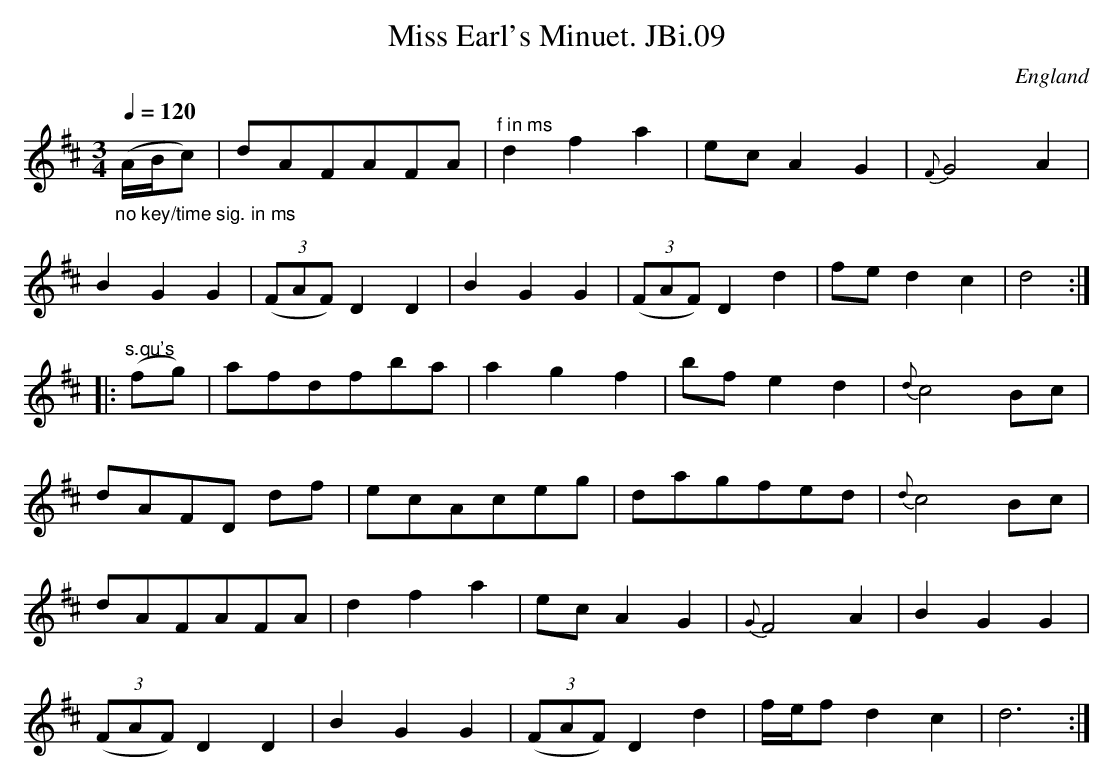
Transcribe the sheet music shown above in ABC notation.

X:1
T:Miss Earl's Minuet. JBi.09
L:1/8
M:3/4
O:England
Q:1/4=120
K:D
"_no key/time sig. in ms"
(A/B/c)|dAFAFA|"^f in ms"d2f2a2|ecA2G2|{F}G4A2|!
B2G2G2|((3FAF) D2D2|B2G2G2|((3FAF)  D2d2|fed2c2|d4:|!
|:"^s.qu's"(fg)|afdfba|a2g2f2|bfe2d2|{d}c4Bc|!
dAFD df|ecAceg|dagfed|{d}c4Bc|!
dAFAFA|d2f2a2|ecA2G2|{G}F4A2|B2G2G2|!
((3FAF) D2D2|B2G2G2|((3FAF) D2d2|f/e/fd2c2|d6:|
